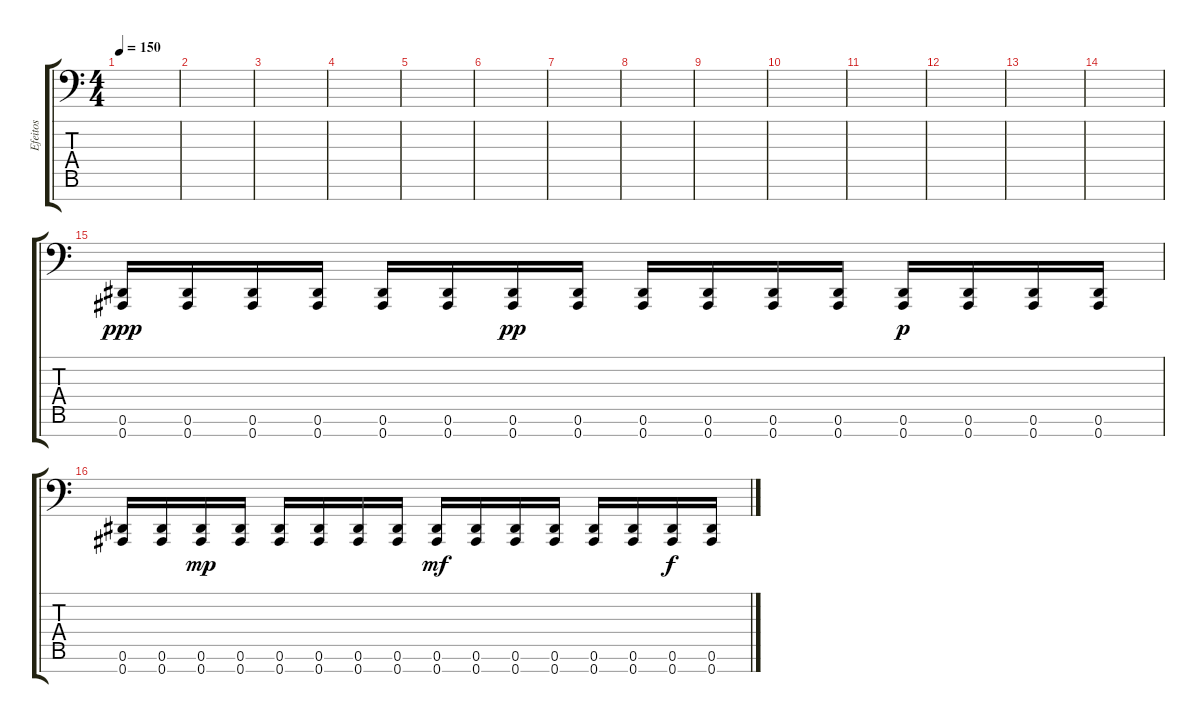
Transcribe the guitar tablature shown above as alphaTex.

\track ("Efeitos" "Efeitos") {instrument timpani}
\staff {score tabs}
\tuning (Eb4 Bb3 Gb3 Db3 Ab2 Eb2 Bb1) {hide}
\ts (4 4)
\tempo 150
\clef f4
\ks c
|
|
|
|
|
|
|
|
|
|
|
|
|
|
(0.6 0.7).16{dy ppp volume 16 instrument timpani} (0.6 0.7).16 (0.6 0.7).16 (0.6 0.7).16 (0.6 0.7).16 (0.6 0.7).16 (0.6 0.7).16{dy pp} (0.6 0.7).16 (0.6 0.7).16 (0.6 0.7).16 (0.6 0.7).16 (0.6 0.7).16 (0.6 0.7).16{dy p} (0.6 0.7).16 (0.6 0.7).16 (0.6 0.7).16 |
(0.6 0.7).16 (0.6 0.7).16 (0.6 0.7).16{dy mp} (0.6 0.7).16 (0.6 0.7).16 (0.6 0.7).16 (0.6 0.7).16 (0.6 0.7).16 (0.6 0.7).16{dy mf} (0.6 0.7).16 (0.6 0.7).16 (0.6 0.7).16 (0.6 0.7).16 (0.6 0.7).16 (0.6 0.7).16{dy f} (0.6 0.7).16
